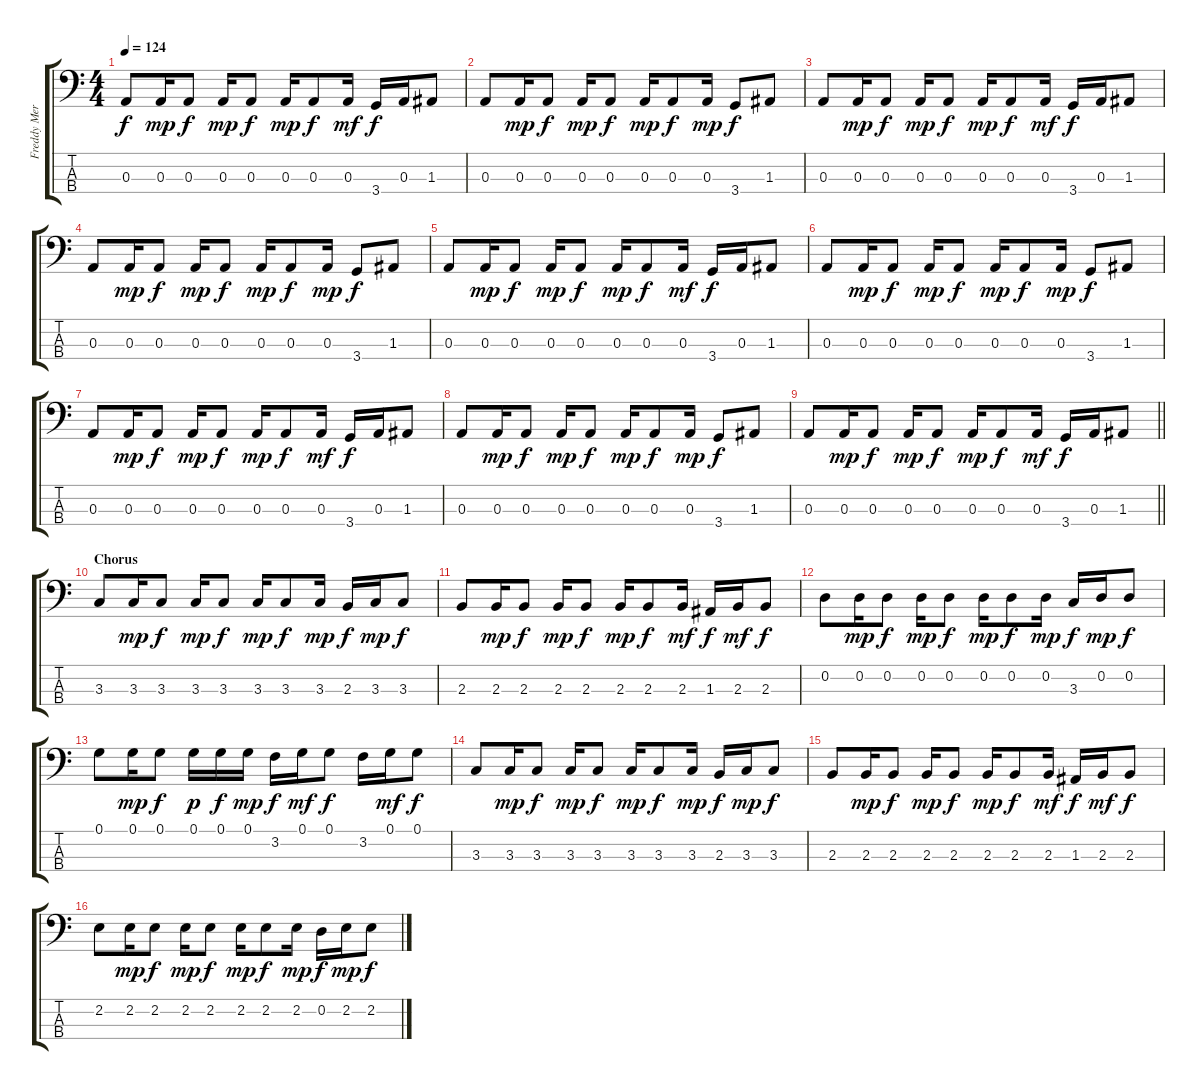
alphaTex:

\track ("Freddy Mercury / Synths." "Freddy Mer") {instrument synthbass2}
\staff {score tabs}
\tuning (G2 D2 A1 E1) {hide}
\ts (4 4)
\tempo 124
\clef f4
\ks c
0.3.8{dy f} 0.3.16{dy mp} 0.3.8{dy f} 0.3.16{dy mp} 0.3.8{dy f} 0.3.16{dy mp} 0.3.8{dy f} 0.3.16{dy mf} 3.4.16{dy f} 0.3.16 1.3.8 |
0.3.8 0.3.16{dy mp} 0.3.8{dy f} 0.3.16{dy mp} 0.3.8{dy f} 0.3.16{dy mp} 0.3.8{dy f} 0.3.16{dy mp} 3.4.8{dy f} 1.3.8 |
0.3.8 0.3.16{dy mp} 0.3.8{dy f} 0.3.16{dy mp} 0.3.8{dy f} 0.3.16{dy mp} 0.3.8{dy f} 0.3.16{dy mf} 3.4.16{dy f} 0.3.16 1.3.8 |
0.3.8 0.3.16{dy mp} 0.3.8{dy f} 0.3.16{dy mp} 0.3.8{dy f} 0.3.16{dy mp} 0.3.8{dy f} 0.3.16{dy mp} 3.4.8{dy f} 1.3.8 |
0.3.8 0.3.16{dy mp} 0.3.8{dy f} 0.3.16{dy mp} 0.3.8{dy f} 0.3.16{dy mp} 0.3.8{dy f} 0.3.16{dy mf} 3.4.16{dy f} 0.3.16 1.3.8 |
0.3.8 0.3.16{dy mp} 0.3.8{dy f} 0.3.16{dy mp} 0.3.8{dy f} 0.3.16{dy mp} 0.3.8{dy f} 0.3.16{dy mp} 3.4.8{dy f} 1.3.8 |
0.3.8 0.3.16{dy mp} 0.3.8{dy f} 0.3.16{dy mp} 0.3.8{dy f} 0.3.16{dy mp} 0.3.8{dy f} 0.3.16{dy mf} 3.4.16{dy f} 0.3.16 1.3.8 |
0.3.8 0.3.16{dy mp} 0.3.8{dy f} 0.3.16{dy mp} 0.3.8{dy f} 0.3.16{dy mp} 0.3.8{dy f} 0.3.16{dy mp} 3.4.8{dy f} 1.3.8 |
\barLineRight lightlight
0.3.8 0.3.16{dy mp} 0.3.8{dy f} 0.3.16{dy mp} 0.3.8{dy f} 0.3.16{dy mp} 0.3.8{dy f} 0.3.16{dy mf} 3.4.16{dy f} 0.3.16 1.3.8 |
\section ("" "Chorus")
3.3.8 3.3.16{dy mp} 3.3.8{dy f} 3.3.16{dy mp} 3.3.8{dy f} 3.3.16{dy mp} 3.3.8{dy f} 3.3.16{dy mp} 2.3.16{dy f} 3.3.16{dy mp} 3.3.8{dy f} |
2.3.8 2.3.16{dy mp} 2.3.8{dy f} 2.3.16{dy mp} 2.3.8{dy f} 2.3.16{dy mp} 2.3.8{dy f} 2.3.16{dy mf} 1.3.16{dy f} 2.3.16{dy mf} 2.3.8{dy f} |
0.2.8 0.2.16{dy mp} 0.2.8{dy f} 0.2.16{dy mp} 0.2.8{dy f} 0.2.16{dy mp} 0.2.8{dy f} 0.2.16{dy mp} 3.3.16{dy f} 0.2.16{dy mp} 0.2.8{dy f} |
0.1.8 0.1.16{dy mp} 0.1.8{dy f} 0.1.16{dy p} 0.1.16{dy f} 0.1.16{dy mp} 3.2.16{dy f} 0.1.16{dy mf} 0.1.8{dy f} 3.2.16 0.1.16{dy mf} 0.1.8{dy f} |
3.3.8 3.3.16{dy mp} 3.3.8{dy f} 3.3.16{dy mp} 3.3.8{dy f} 3.3.16{dy mp} 3.3.8{dy f} 3.3.16{dy mp} 2.3.16{dy f} 3.3.16{dy mp} 3.3.8{dy f} |
2.3.8 2.3.16{dy mp} 2.3.8{dy f} 2.3.16{dy mp} 2.3.8{dy f} 2.3.16{dy mp} 2.3.8{dy f} 2.3.16{dy mf} 1.3.16{dy f} 2.3.16{dy mf} 2.3.8{dy f} |
2.2.8 2.2.16{dy mp} 2.2.8{dy f} 2.2.16{dy mp} 2.2.8{dy f} 2.2.16{dy mp} 2.2.8{dy f} 2.2.16{dy mp} 0.2.16{dy f} 2.2.16{dy mp} 2.2.8{dy f}
